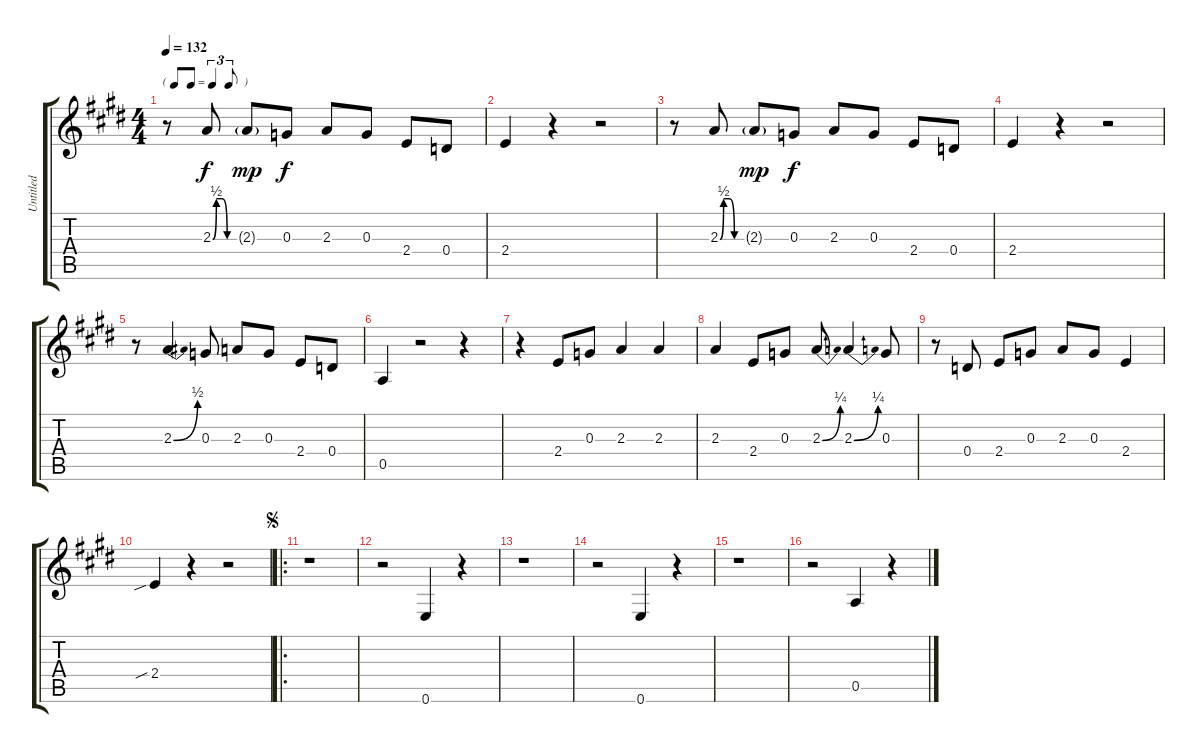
\track ("Untitled" "Untitled") {instrument acousticguitarsteel}
\staff {score tabs}
\tuning (E4 B3 G3 D3 A2 E2) {hide}
\ts (4 4)
\tf triplet8th
\tempo 132
\clef g2
\ks e
r.8{dy f instrument acousticguitarsteel} 2.3{be (custom 0 0 10 2 25 2 40 0 60 0)}.8 2.3{g}.8{dy mp} 0.3.8{dy f} 2.3.8 0.3.8 2.4.8 0.4.8 |
\ks c#minor
2.4.4 r.4 r.2 |
r.8 2.3{be (custom 0 0 10 2 25 2 40 0 60 0)}.8 2.3{g}.8{dy mp} 0.3.8{dy f} 2.3.8 0.3.8 2.4.8 0.4.8 |
2.4.4 r.4 r.2 |
\ks e
r.8 2.3{be (bend 0 0 60 2)}.4 0.3.8 2.3.8 0.3.8 2.4.8 0.4.8 |
\ks c#minor
0.5.4 r.2 r.4 |
r.4 2.4.8 0.3.8 2.3.4 2.3.4 |
2.3.4 2.4.8 0.3.8 2.3{be (bend 0 0 60 1)}.8 2.3{be (bend 0 0 60 1)}.4 0.3.8 |
\ks e
r.8 0.4.8 2.4.8 0.3.8 2.3.8 0.3.8 2.4.4 |
\ks c#minor
2.4{sib}.4 r.4 r.2 |
\ro
\jump segno
\ks e
r.1 |
\ks c#minor
r.2 0.6.4 r.4 |
r.1 |
r.2 0.6.4 r.4 |
\ks e
r.1 |
\ks c#minor
r.2 0.5.4 r.4
